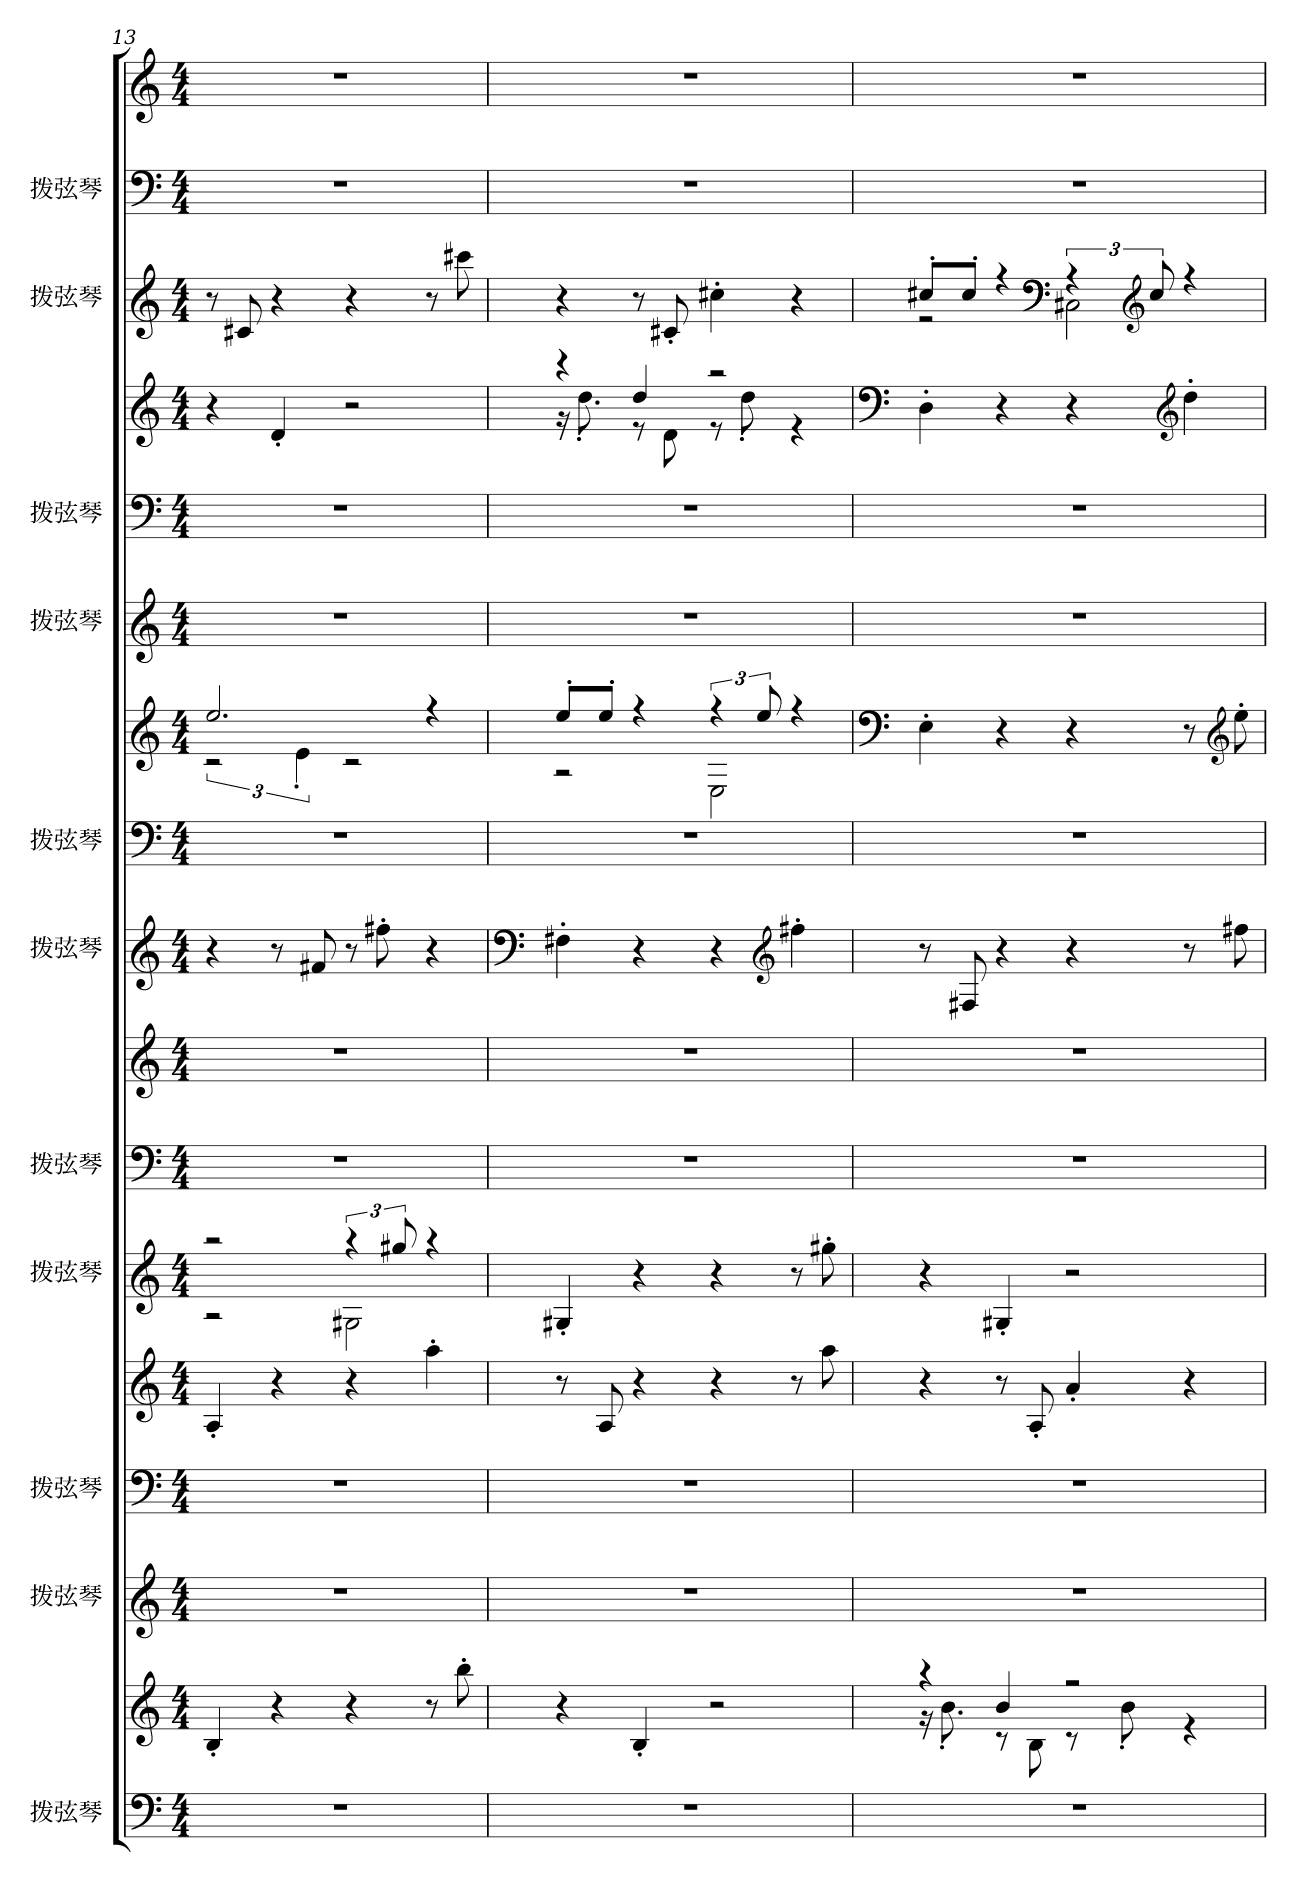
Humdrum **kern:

**kern	**kern	**kern	**kern	**kern	**kern	**kern	**kern	**kern	**kern	**kern	**kern	**kern	**kern	**kern	**kern	**kern
*part11	*part11	*part10	*part9	*part9	*part8	*part7	*part7	*part6	*part5	*part5	*part4	*part3	*part3	*part2	*part1	*part1
*staff17	*staff16	*staff15	*staff14	*staff13	*staff12	*staff11	*staff10	*staff9	*staff8	*staff7	*staff6	*staff5	*staff4	*staff3	*staff2	*staff1
*I"拨弦琴	*	*I"拨弦琴	*I"拨弦琴	*	*I"拨弦琴	*I"拨弦琴	*	*I"拨弦琴	*I"拨弦琴	*	*I"拨弦琴	*I"拨弦琴	*	*I"拨弦琴	*I"拨弦琴	*
*clefF4	*clefG2	*clefG2	*clefF4	*clefG2	*clefG2	*clefF4	*clefG2	*clefG2	*clefF4	*clefG2	*clefG2	*clefF4	*clefG2	*clefG2	*clefF4	*clefG2
*k[]	*k[]	*k[]	*k[]	*k[]	*k[]	*k[]	*k[]	*k[]	*k[]	*k[]	*k[]	*k[]	*k[]	*k[]	*k[]	*k[]
*M4/4	*M4/4	*M4/4	*M4/4	*M4/4	*M4/4	*M4/4	*M4/4	*M4/4	*M4/4	*M4/4	*M4/4	*M4/4	*M4/4	*M4/4	*M4/4	*M4/4
=13	=13	=13	=13	=13	=13	=13	=13	=13	=13	=13	=13	=13	=13	=13	=13	=13
*	*	*	*	*	*^	*	*	*	*	*^	*	*	*	*	*	*
1r	4B'/	1r	1r	4A'/	2r	2r	1r	1r	4r	1r	2.ee/	3r	1r	1r	4r	8r	1r	1r
.	.	.	.	.	.	.	.	.	.	.	.	.	.	.	.	8c#X/	.	.
.	4r	.	.	4r	.	.	.	.	8r	.	.	.	.	.	4d'/	4r	.	.
.	.	.	.	.	.	.	.	.	.	.	.	6e'\	.	.	.	.	.	.
.	.	.	.	.	.	.	.	.	8f#X/	.	.	.	.	.	.	.	.	.
.	4r	.	.	4r	6r	2G#X\	.	.	8r	.	.	2r	.	.	2r	4r	.	.
.	.	.	.	.	.	.	.	.	8ff#X'\	.	.	.	.	.	.	.	.	.
.	.	.	.	.	12gg#X/	.	.	.	.	.	.	.	.	.	.	.	.	.
.	8r	.	.	4aa'\	4r	.	.	.	4r	.	4r	.	.	.	.	8r	.	.
.	8bb'\	.	.	.	.	.	.	.	.	.	.	.	.	.	.	8ccc#X\	.	.
*	*	*	*	*	*v	*v	*	*	*	*	*	*	*	*	*	*	*	*
=14	=14	=14	=14	=14	=14	=14	=14	=14	=14	=14	=14	=14	=14	=14	=14	=14	=14
*	*	*	*	*	*	*	*	*clefF4	*	*	*	*	*	*	*	*	*
*	*	*	*	*	*	*	*	*	*	*	*	*	*	*^	*	*	*
1r	4r	1r	1r	8r	4G#X'/	1r	1r	4F#X'\	1r	8ee'/L	2r	1r	1r	4r	16r	4r	1r	1r
.	.	.	.	.	.	.	.	.	.	.	.	.	.	.	8.dd'\	.	.	.
.	.	.	.	8A/	.	.	.	.	.	8ee'/J	.	.	.	.	.	.	.	.
.	4B'/	.	.	4r	4r	.	.	4r	.	4r	.	.	.	4dd/	8r	8r	.	.
.	.	.	.	.	.	.	.	.	.	.	.	.	.	.	8d\	8c#X'/	.	.
.	2r	.	.	4r	4r	.	.	4r	.	6r	2E\	.	.	2r	8r	4cc#X'\	.	.
.	.	.	.	.	.	.	.	.	.	.	.	.	.	.	8dd'\	.	.	.
.	.	.	.	.	.	.	.	.	.	12ee/	.	.	.	.	.	.	.	.
*	*	*	*	*	*	*	*	*clefG2	*	*	*	*	*	*	*	*	*	*
.	.	.	.	8r	8r	.	.	4ff#X'\	.	4r	.	.	.	.	4r	4r	.	.
.	.	.	.	8aa\	8gg#X'\	.	.	.	.	.	.	.	.	.	.	.	.	.
*	*	*	*	*	*	*	*	*	*	*v	*v	*	*	*v	*v	*	*	*
!!LO:PB:g=z
=15	=15	=15	=15	=15	=15	=15	=15	=15	=15	=15	=15	=15	=15	=15	=15	=15
*	*	*	*	*	*	*	*	*	*	*clefF4	*	*	*clefF4	*	*	*
*	*^	*	*	*	*	*	*	*	*	*	*	*	*	*^	*	*
1r	4r	16r	1r	1r	4r	4r	1r	1r	8r	1r	4E'\	1r	1r	4D'\	8cc#X'/L	2r	1r	1r
.	.	8.b'\	.	.	.	.	.	.	.	.	.	.	.	.	.	.	.	.
.	.	.	.	.	.	.	.	.	8F#X/	.	.	.	.	.	8cc#'/J	.	.	.
.	4b/	8r	.	.	8r	4G#X'/	.	.	4r	.	4r	.	.	4r	4r	.	.	.
.	.	8B\	.	.	8A'/	.	.	.	.	.	.	.	.	.	.	.	.	.
*	*	*	*	*	*	*	*	*	*	*	*	*	*	*	*clefF4	*	*	*
.	2r	8r	.	.	4a'/	2r	.	.	4r	.	4r	.	.	4r	6r	2C#X\	.	.
.	.	8b'\	.	.	.	.	.	.	.	.	.	.	.	.	.	.	.	.
*	*	*	*	*	*	*	*	*	*	*	*	*	*	*	*clefG2	*	*	*
.	.	.	.	.	.	.	.	.	.	.	.	.	.	.	12cc#/	.	.	.
*	*	*	*	*	*	*	*	*	*	*	*	*	*	*clefG2	*	*	*	*
.	.	4r	.	.	4r	.	.	.	8r	.	8r	.	.	4dd'\	4r	.	.	.
*	*	*	*	*	*	*	*	*	*	*	*clefG2	*	*	*	*	*	*	*
.	.	.	.	.	.	.	.	.	8ff#X\	.	8ee'\	.	.	.	.	.	.	.
*	*v	*v	*	*	*	*	*	*	*	*	*	*	*	*	*v	*v	*	*
=	=	=	=	=	=	=	=	=	=	=	=	=	=	=	=	=
*-	*-	*-	*-	*-	*-	*-	*-	*-	*-	*-	*-	*-	*-	*-	*-	*-
